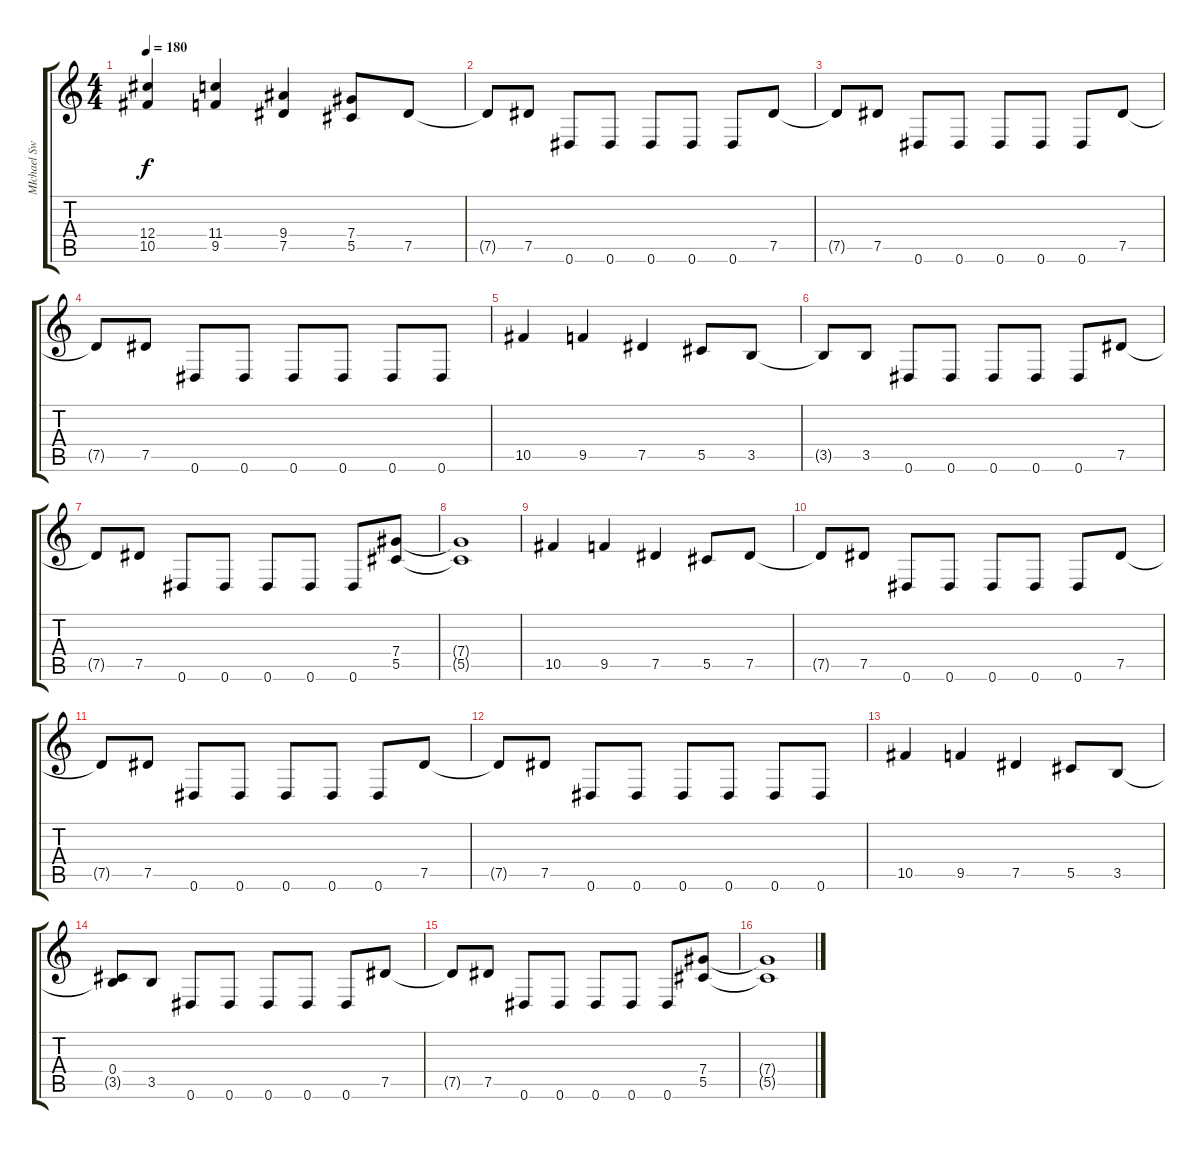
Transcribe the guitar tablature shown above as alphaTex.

\track ("MIchael Sweet" "MIchael Sw") {instrument distortionguitar}
\staff {score tabs}
\tuning (Eb4 Bb3 Gb3 Db3 Ab2 Eb2) {hide}
\ts (4 4)
\tempo 180
\clef g2
\ks c
(12.4 10.5).4{dy f} (11.4 9.5).4 (9.4 7.5).4 (7.4 5.5).8 7.5.8 |
7.5{t}.8 7.5.8 0.6.8 0.6.8 0.6.8 0.6.8 0.6.8 7.5.8 |
7.5{t}.8 7.5.8 0.6.8 0.6.8 0.6.8 0.6.8 0.6.8 7.5.8 |
7.5{t}.8 7.5.8 0.6.8 0.6.8 0.6.8 0.6.8 0.6.8 0.6.8 |
10.5.4 9.5.4 7.5.4 5.5.8 3.5.8 |
3.5{t}.8 3.5.8 0.6.8 0.6.8 0.6.8 0.6.8 0.6.8 7.5.8 |
7.5{t}.8 7.5.8 0.6.8 0.6.8 0.6.8 0.6.8 0.6.8 (7.4 5.5).8 |
(7.4{t} 5.5{t}).1 |
10.5.4 9.5.4 7.5.4 5.5.8 7.5.8 |
7.5{t}.8 7.5.8 0.6.8 0.6.8 0.6.8 0.6.8 0.6.8 7.5.8 |
7.5{t}.8 7.5.8 0.6.8 0.6.8 0.6.8 0.6.8 0.6.8 7.5.8 |
7.5{t}.8 7.5.8 0.6.8 0.6.8 0.6.8 0.6.8 0.6.8 0.6.8 |
10.5.4 9.5.4 7.5.4 5.5.8 3.5.8 |
(0.4 3.5{t}).8 3.5.8 0.6.8 0.6.8 0.6.8 0.6.8 0.6.8 7.5.8 |
7.5{t}.8 7.5.8 0.6.8 0.6.8 0.6.8 0.6.8 0.6.8 (7.4 5.5).8 |
(7.4{t} 5.5{t}).1
